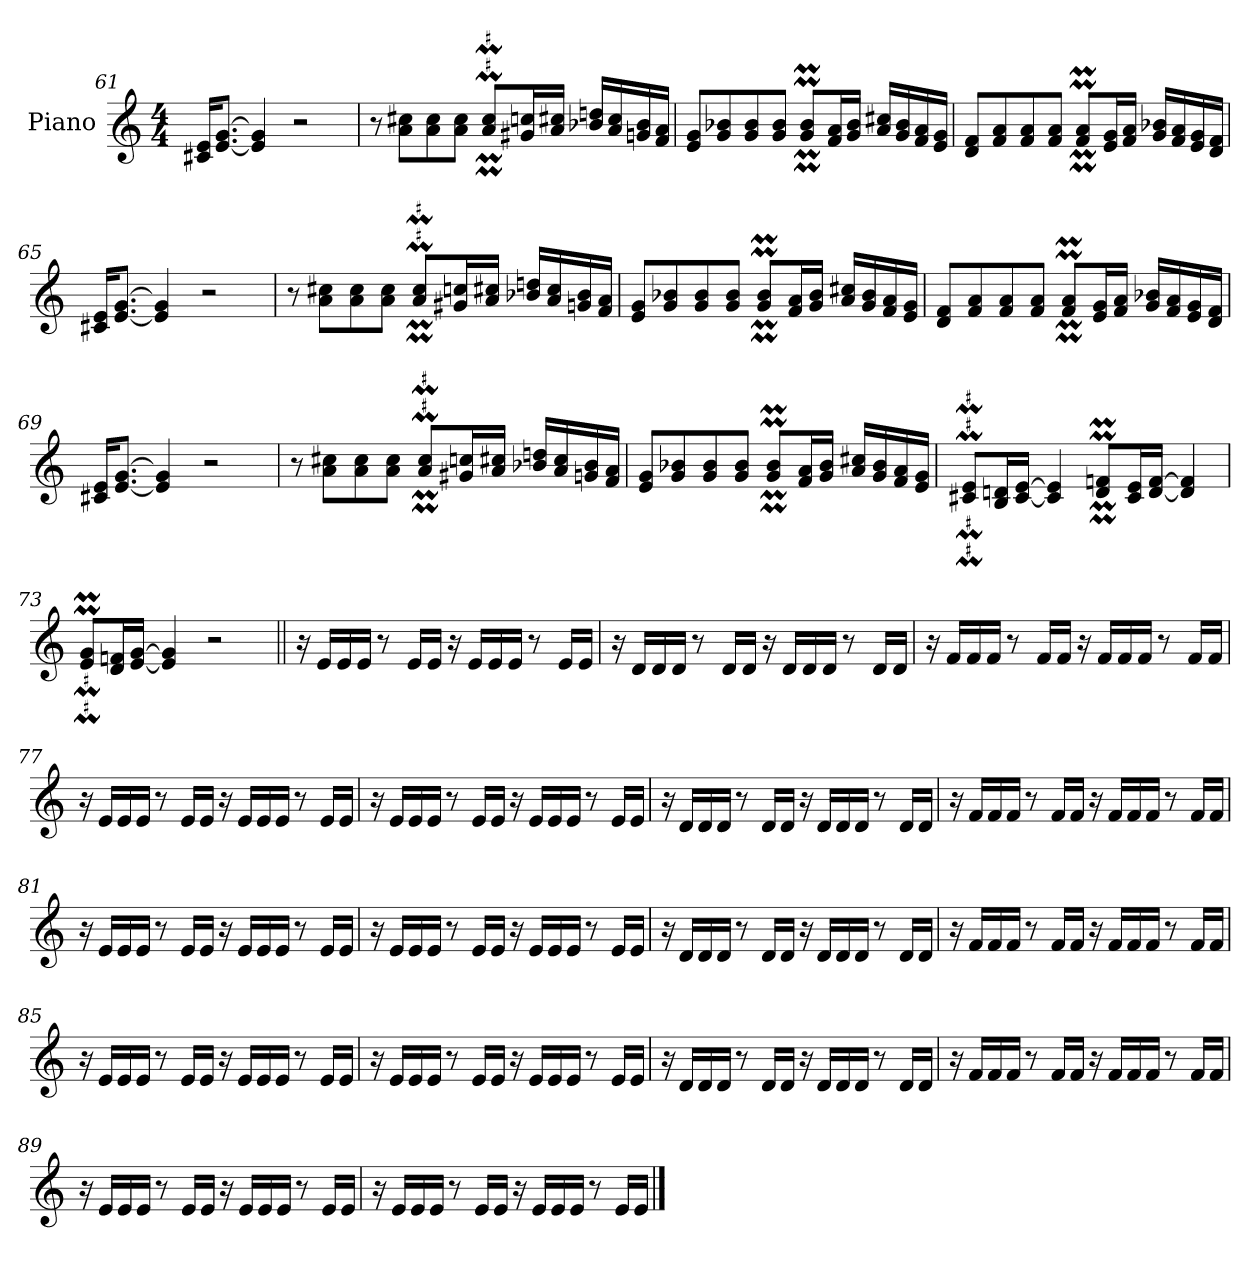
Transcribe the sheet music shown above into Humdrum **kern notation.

**kern
*part1
*staff1
*I"Piano
*I'Pno.
*clefG2
*k[]
*M4/4
=61
16c#X 16eKL
[8.e [8.gJ
4e] 4g]
2r
=62
8r
8a 8cc#XL
8a 8cc#
8a 8cc#J
8aM 8cc#ML
16g#X 16ccnL
16a 16cc#XJJ
16b-X 16ddLL
16a 16cc#
16gn 16b-
16f 16aJJ
=63
8e 8gL
8g 8b-X
8g 8b-
8g 8b-J
8gM 8b-ML
16f 16aL
16g 16b-JJ
16a 16cc#XLL
16g 16b-
16f 16a
16e 16gJJ
=64
8d 8fL
8f 8a
8f 8a
8f 8aJ
8fM 8aML
16e 16gL
16f 16aJJ
16g 16b-XLL
16f 16a
16e 16g
16d 16fJJ
=65
16c#X 16eKL
[8.e [8.gJ
4e] 4g]
2r
=66
8r
8a 8cc#XL
8a 8cc#
8a 8cc#J
8aM 8cc#ML
16g#X 16ccnL
16a 16cc#XJJ
16b-X 16ddLL
16a 16cc#
16gn 16b-
16f 16aJJ
=67
8e 8gL
8g 8b-X
8g 8b-
8g 8b-J
8gM 8b-ML
16f 16aL
16g 16b-JJ
16a 16cc#XLL
16g 16b-
16f 16a
16e 16gJJ
=68
8d 8fL
8f 8a
8f 8a
8f 8aJ
8fM 8aML
16e 16gL
16f 16aJJ
16g 16b-XLL
16f 16a
16e 16g
16d 16fJJ
=69
16c#X 16eKL
[8.e [8.gJ
4e] 4g]
2r
=70
8r
8a 8cc#XL
8a 8cc#
8a 8cc#J
8aM 8cc#ML
16g#X 16ccnL
16a 16cc#XJJ
16b-X 16ddLL
16a 16cc#
16gn 16b-
16f 16aJJ
=71
8e 8gL
8g 8b-X
8g 8b-
8g 8b-J
8gM 8b-ML
16f 16aL
16g 16b-JJ
16a 16cc#XLL
16g 16b-
16f 16a
16e 16gJJ
=72
8c#XM 8eML
16B 16dL
[16c# [16eJJ
4c#] 4e]
8dM 8fML
16c# 16eL
[16d [16fJJ
4d] 4f]
=73
8eM 8gML
16d 16fL
[16e [16gJJ
4e] 4g]
2r
=74||
16r
16eLL
16e
16eJJ
8r
16eLL
16eJJ
16r
16eLL
16e
16eJJ
8r
16eLL
16eJJ
=75
16r
16dLL
16d
16dJJ
8r
16dLL
16dJJ
16r
16dLL
16d
16dJJ
8r
16dLL
16dJJ
=76
16r
16fLL
16f
16fJJ
8r
16fLL
16fJJ
16r
16fLL
16f
16fJJ
8r
16fLL
16fJJ
=77
16r
16eLL
16e
16eJJ
8r
16eLL
16eJJ
16r
16eLL
16e
16eJJ
8r
16eLL
16eJJ
=78
16r
16eLL
16e
16eJJ
8r
16eLL
16eJJ
16r
16eLL
16e
16eJJ
8r
16eLL
16eJJ
=79
16r
16dLL
16d
16dJJ
8r
16dLL
16dJJ
16r
16dLL
16d
16dJJ
8r
16dLL
16dJJ
=80
16r
16fLL
16f
16fJJ
8r
16fLL
16fJJ
16r
16fLL
16f
16fJJ
8r
16fLL
16fJJ
=81
16r
16eLL
16e
16eJJ
8r
16eLL
16eJJ
16r
16eLL
16e
16eJJ
8r
16eLL
16eJJ
=82
16r
16eLL
16e
16eJJ
8r
16eLL
16eJJ
16r
16eLL
16e
16eJJ
8r
16eLL
16eJJ
=83
16r
16dLL
16d
16dJJ
8r
16dLL
16dJJ
16r
16dLL
16d
16dJJ
8r
16dLL
16dJJ
=84
16r
16fLL
16f
16fJJ
8r
16fLL
16fJJ
16r
16fLL
16f
16fJJ
8r
16fLL
16fJJ
=85
16r
16eLL
16e
16eJJ
8r
16eLL
16eJJ
16r
16eLL
16e
16eJJ
8r
16eLL
16eJJ
=86
16r
16eLL
16e
16eJJ
8r
16eLL
16eJJ
16r
16eLL
16e
16eJJ
8r
16eLL
16eJJ
=87
16r
16dLL
16d
16dJJ
8r
16dLL
16dJJ
16r
16dLL
16d
16dJJ
8r
16dLL
16dJJ
=88
16r
16fLL
16f
16fJJ
8r
16fLL
16fJJ
16r
16fLL
16f
16fJJ
8r
16fLL
16fJJ
=89
16r
16eLL
16e
16eJJ
8r
16eLL
16eJJ
16r
16eLL
16e
16eJJ
8r
16eLL
16eJJ
=90
16r
16eLL
16e
16eJJ
8r
16eLL
16eJJ
16r
16eLL
16e
16eJJ
8r
16eLL
16eJJ
==
*-
